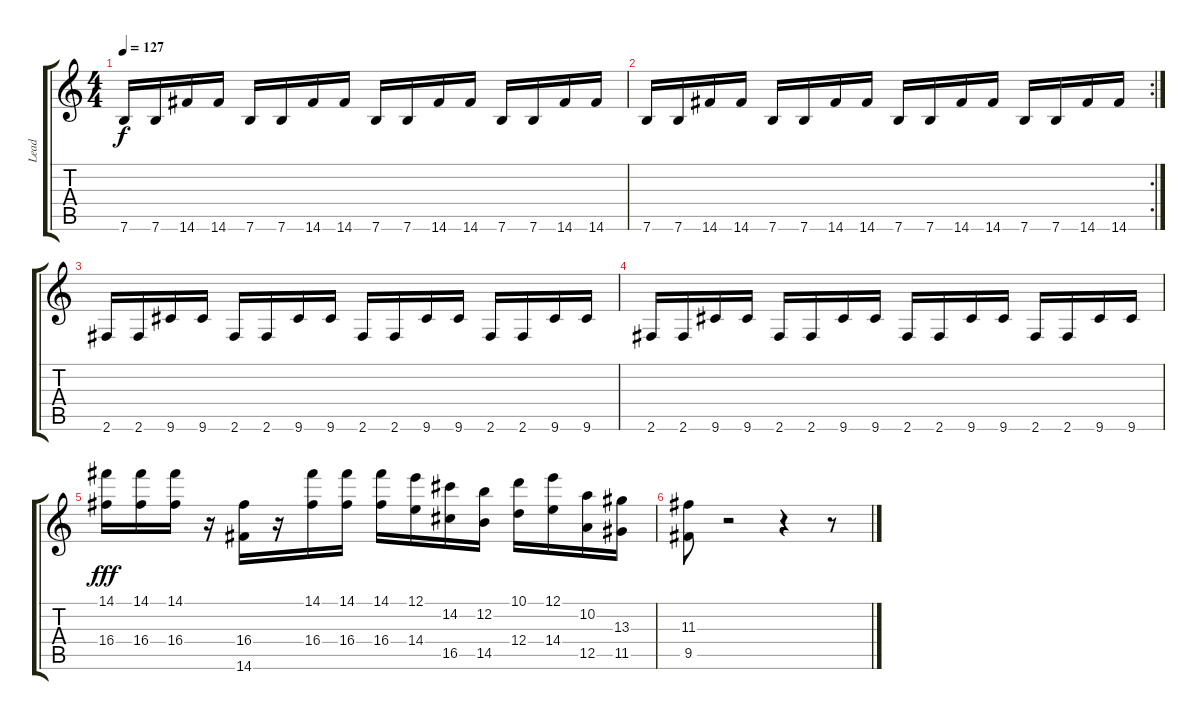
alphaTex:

\track ("Lead" "Lead") {instrument synthbass1}
\staff {score tabs}
\tuning (E4 B3 G3 D3 A2 E2) {hide}
\ts (4 4)
\tempo 127
\clef g2
\ks c
7.6.16{dy f} 7.6.16 14.6.16 14.6.16 7.6.16 7.6.16 14.6.16 14.6.16 7.6.16 7.6.16 14.6.16 14.6.16 7.6.16 7.6.16 14.6.16 14.6.16 |
\rc 2
7.6.16 7.6.16 14.6.16 14.6.16 7.6.16 7.6.16 14.6.16 14.6.16 7.6.16 7.6.16 14.6.16 14.6.16 7.6.16 7.6.16 14.6.16 14.6.16 |
2.6.16 2.6.16 9.6.16 9.6.16 2.6.16 2.6.16 9.6.16 9.6.16 2.6.16 2.6.16 9.6.16 9.6.16 2.6.16 2.6.16 9.6.16 9.6.16 |
2.6.16 2.6.16 9.6.16 9.6.16 2.6.16 2.6.16 9.6.16 9.6.16 2.6.16 2.6.16 9.6.16 9.6.16 2.6.16 2.6.16 9.6.16 9.6.16 |
(14.1 16.4).16{dy fff} (14.1 16.4).16 (14.1 16.4).16 r.16 (16.4 14.6).16 r.16 (14.1 16.4).16 (14.1 16.4).16 (14.1 16.4).16 (12.1 14.4).16 (14.2 16.5).16 (12.2 14.5).16 (10.1 12.4).16 (12.1 14.4).16 (10.2 12.5).16 (13.3 11.5).16 |
(11.3 9.5).8 r.2 r.4 r.8
